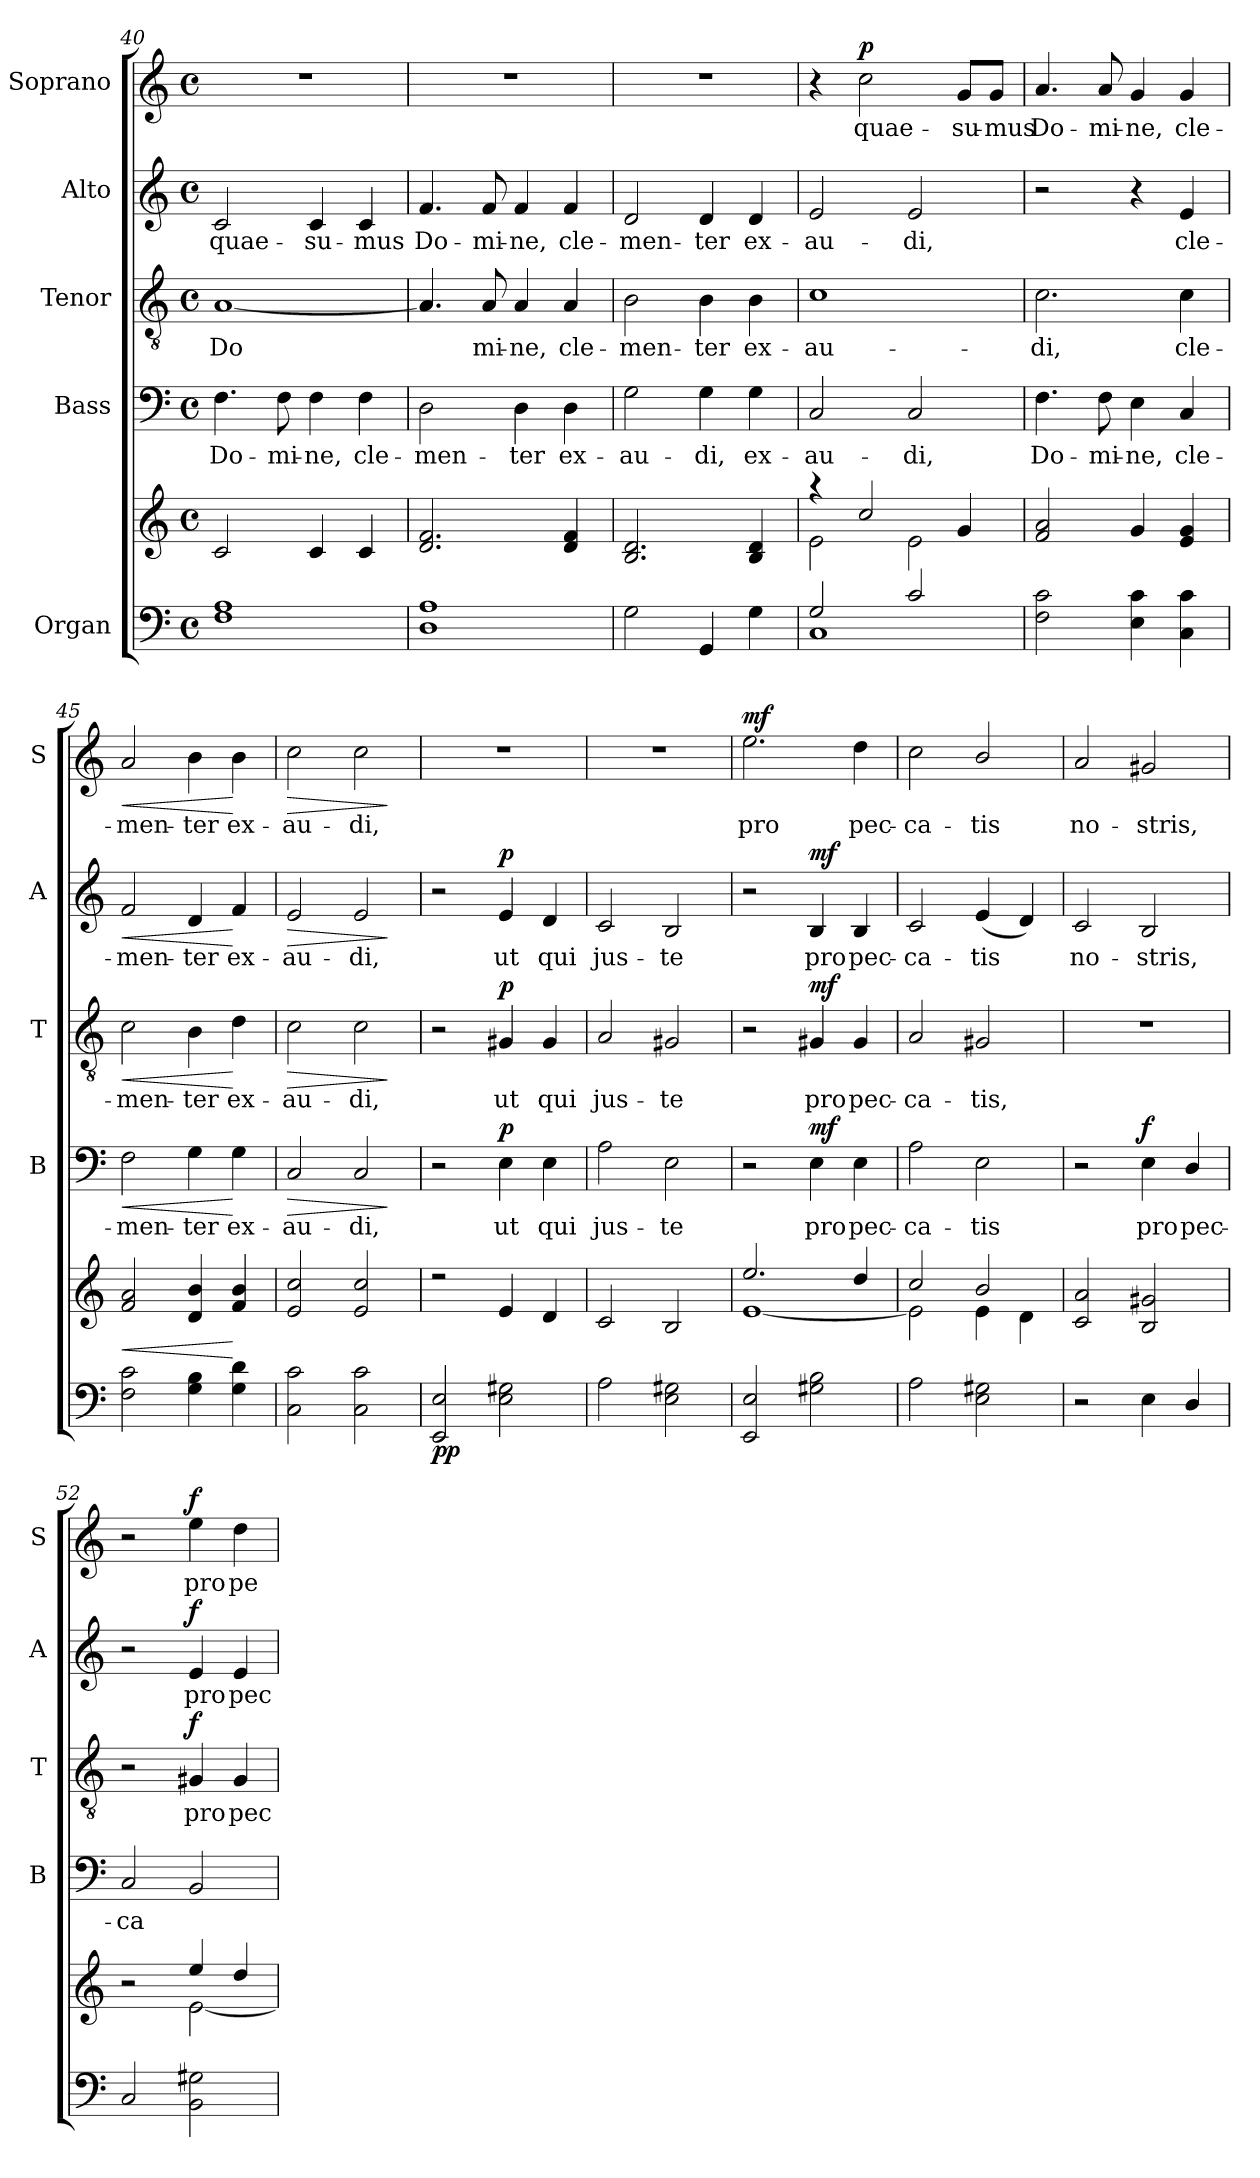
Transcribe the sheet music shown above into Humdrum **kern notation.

**kern	**kern	**dynam	**kern	**text	**dynam	**kern	**text	**dynam	**kern	**text	**dynam	**kern	**text	**dynam
*part5	*part5	*part5	*part4	*part4	*part4	*part3	*part3	*part3	*part2	*part2	*part2	*part1	*part1	*part1
*staff6	*staff5	*staff5/6	*staff4	*staff4	*staff4	*staff3	*staff3	*staff3	*staff2	*staff2	*staff2	*staff1	*staff1	*staff1
*I"Organ	*	*	*I"Bass	*	*	*I"Tenor	*	*	*I"Alto	*	*	*I"Soprano	*	*
*	*	*	*I'B	*	*	*I'T	*	*	*I'A	*	*	*I'S	*	*
*clefF4	*clefG2	*	*clefF4	*	*	*clefGv2	*	*	*clefG2	*	*	*clefG2	*	*
*k[]	*k[]	*	*k[]	*	*	*k[]	*	*	*k[]	*	*	*k[]	*	*
*C:	*C:	*	*C:	*	*	*C:	*	*	*C:	*	*	*C:	*	*
*M4/4	*M4/4	*	*M4/4	*	*	*M4/4	*	*	*M4/4	*	*	*M4/4	*	*
*met(c)	*met(c)	*	*met(c)	*	*	*met(c)	*	*	*met(c)	*	*	*met(c)	*	*
=40	=40	=40	=40	=40	=40	=40	=40	=40	=40	=40	=40	=40	=40	=40
*^	*^	*	*	*	*	*	*	*	*	*	*	*	*	*
!	!	!	!	!	!	!LO:LY:b	!	!	!LO:LY:b	!	!	!LO:LY:b	!	!	!	!
1F 1A	1ryy	2c/	1ryy	.	4.F\	Do-	.	[1A	Do­	.	2c/	quae-	.	1r	.	.
!	!	!	!	!	!	!LO:LY:b	!	!	!	!	!	!	!	!	!	!
.	.	.	.	.	8F\	-mi-	.	.	.	.	.	.	.	.	.	.
!	!	!	!	!	!	!LO:LY:b	!	!	!	!	!	!LO:LY:b	!	!	!	!
.	.	4c/	.	.	4F\	-ne,	.	.	.	.	4c/	-su-	.	.	.	.
!	!	!	!	!	!	!LO:LY:b	!	!	!	!	!	!LO:LY:b	!	!	!	!
.	.	4c/	.	.	4F\	cle-	.	.	.	.	4c/	-mus	.	.	.	.
!!LO:LB:g=z
=41	=41	=41	=41	=41	=41	=41	=41	=41	=41	=41	=41	=41	=41	=41	=41	=41
!	!	!	!	!	!	!LO:LY:b	!	!	!	!	!	!LO:LY:b	!	!	!	!
1D 1A	1ryy	2.d/ 2.f/	1ryy	.	2D\	-men-	.	4.A/]	.	.	4.f/	Do-	.	1r	.	.
!	!	!	!	!	!	!	!	!	!LO:LY:b	!	!	!LO:LY:b	!	!	!	!
.	.	.	.	.	.	.	.	8A/	mi-	.	8f/	-mi-	.	.	.	.
!	!	!	!	!	!	!LO:LY:b	!	!	!LO:LY:b	!	!	!LO:LY:b	!	!	!	!
.	.	.	.	.	4D\	-ter	.	4A/	-ne,	.	4f/	-ne,	.	.	.	.
!	!	!	!	!	!	!LO:LY:b	!	!	!LO:LY:b	!	!	!LO:LY:b	!	!	!	!
.	.	4d/ 4f/	.	.	4D\	ex-	.	4A/	cle-	.	4f/	cle-	.	.	.	.
=42	=42	=42	=42	=42	=42	=42	=42	=42	=42	=42	=42	=42	=42	=42	=42	=42
!	!	!	!	!	!	!LO:LY:b	!	!	!LO:LY:b	!	!	!LO:LY:b	!	!	!	!
2G\	1ryy	2.B/ 2.d/	1ryy	.	2G\	-au-	.	2B\	-men-	.	2d/	-men-	.	1r	.	.
!	!	!	!	!	!	!LO:LY:b	!	!	!LO:LY:b	!	!	!LO:LY:b	!	!	!	!
4GG/	.	.	.	.	4G\	-di,	.	4B\	-ter	.	4d/	-ter	.	.	.	.
!	!	!	!	!	!	!LO:LY:b	!	!	!LO:LY:b	!	!	!LO:LY:b	!	!	!	!
4G\	.	4B/ 4d/	.	.	4G\	ex-	.	4B\	ex-	.	4d/	ex-	.	.	.	.
=43	=43	=43	=43	=43	=43	=43	=43	=43	=43	=43	=43	=43	=43	=43	=43	=43
!	!	!	!	!	!	!LO:LY:b	!	!	!LO:LY:b	!	!	!LO:LY:b	!	!	!	!
2G/	1C	4raa	2e\	.	2C/	-au-	.	1c	-au-	.	2e/	-au-	.	4r	.	.
!	!	!	!	!	!	!	!	!	!	!	!	!	!	!	!LO:LY:b	!LO:DY:b
.	.	2cc/	.	.	.	.	.	.	.	.	.	.	.	2cc\	quae-	p
!	!	!	!	!	!	!LO:LY:b	!	!	!	!	!	!LO:LY:b	!	!	!	!
2c/	.	.	2e\	.	2C/	-di,	.	.	.	.	2e/	-di,	.	.	.	.
!	!	!	!	!	!	!	!	!	!	!	!	!	!	!	!LO:LY:b	!
.	.	4g/	.	.	.	.	.	.	.	.	.	.	.	8g/L	-su-	.
!	!	!	!	!	!	!	!	!	!	!	!	!	!	!	!LO:LY:b	!
.	.	.	.	.	.	.	.	.	.	.	.	.	.	8g/J	-mus	.
=44	=44	=44	=44	=44	=44	=44	=44	=44	=44	=44	=44	=44	=44	=44	=44	=44
!	!	!	!	!	!	!LO:LY:b	!	!	!LO:LY:b	!	!	!	!	!	!LO:LY:b	!
2F\ 2c\	1ryy	2f/ 2a/	1ryy	.	4.F\	Do-	.	2.c\	-di,	.	2r	.	.	4.a/	Do-	.
!	!	!	!	!	!	!LO:LY:b	!	!	!	!	!	!	!	!	!LO:LY:b	!
.	.	.	.	.	8F\	-mi-	.	.	.	.	.	.	.	8a/	-mi-	.
!	!	!	!	!	!	!LO:LY:b	!	!	!	!	!	!	!	!	!LO:LY:b	!
4E\ 4c\	.	4g/	.	.	4E\	-ne,	.	.	.	.	4r	.	.	4g/	-ne,	.
!	!	!	!	!	!	!LO:LY:b	!	!	!LO:LY:b	!	!	!LO:LY:b	!	!	!LO:LY:b	!
4C\ 4c\	.	4e/ 4g/	.	.	4C/	cle-	.	4c\	cle-	.	4e/	cle-	.	4g/	cle-	.
=45	=45	=45	=45	=45	=45	=45	=45	=45	=45	=45	=45	=45	=45	=45	=45	=45
!	!	!	!	!LO:HP:b	!	!LO:LY:b	!LO:HP:b	!	!LO:LY:b	!LO:HP:b	!	!LO:LY:b	!LO:HP:b	!	!LO:LY:b	!LO:HP:b
2F\ 2c\	1ryy	2f/ 2a/	1ryy	<	2F\	-men-	<	2c\	-men-	<	2f/	-men-	<	2a/	-men-	<
!	!	!	!	!	!	!LO:LY:b	!	!	!LO:LY:b	!	!	!LO:LY:b	!	!	!LO:LY:b	!
4G\ 4B\	.	4d/ 4b/	.	.	4G\	-ter	.	4B\	-ter	.	4d/	-ter	.	4b\	-ter	.
!	!	!	!	!	!	!LO:LY:b	!	!	!LO:LY:b	!	!	!LO:LY:b	!	!	!LO:LY:b	!
4G\ 4d\	.	4f/ 4b/	.	[	4G\	ex-	[	4d\	ex-	[	4f/	ex-	[	4b\	ex-	[
=46	=46	=46	=46	=46	=46	=46	=46	=46	=46	=46	=46	=46	=46	=46	=46	=46
!	!	!	!	!LO:HP:b	!	!LO:LY:b	!LO:HP:b	!	!LO:LY:b	!LO:HP:b	!	!LO:LY:b	!LO:HP:b	!	!LO:LY:b	!LO:HP:b
2C\ 2c\	1ryy	2e/ 2cc/	1ryy	>	2C/	-au-	>	2c\	-au-	>	2e/	-au-	>	2cc\	-au-	>
!	!	!	!	!	!	!LO:LY:b	!	!	!LO:LY:b	!	!	!LO:LY:b	!	!	!LO:LY:b	!
2C\ 2c\	.	2e/ 2cc/	.	.	2C/	-di,	.	2c\	-di,	.	2e/	-di,	.	2cc\	-di,	.
*v	*v	*	*	*	*	*	*	*	*	*	*	*	*	*	*	*
*	*v	*v	*	*	*	*	*	*	*	*	*	*	*	*	*
.	.	]	.	.	]	.	.	]	.	.	]	.	.	]
=47	=47	=47	=47	=47	=47	=47	=47	=47	=47	=47	=47	=47	=47	=47
*^	*^	*	*	*	*	*	*	*	*	*	*	*	*	*
!	!	!	!	!LO:DY:b=2	!	!	!	!	!	!	!	!	!	!	!	!
!	!	!	!	!LO:DY:n=1:b	!	!	!	!	!	!	!	!	!	!	!	!
2EE/ 2E/	1ryy	2r	1ryy	p p	2r	.	.	2r	.	.	2r	.	.	1r	.	.
!	!	!	!	!	!	!LO:LY:b	!LO:DY:b	!	!LO:LY:b	!LO:DY:b	!	!LO:LY:b	!LO:DY:b	!	!	!
2E\ 2G#X\	.	4e/	.	.	4E\	ut	p	4G#X/	ut	p	4e/	ut	p	.	.	.
!	!	!	!	!	!	!LO:LY:b	!	!	!LO:LY:b	!	!	!LO:LY:b	!	!	!	!
.	.	4d/	.	.	4E\	qui	.	4G#/	qui	.	4d/	qui	.	.	.	.
=48	=48	=48	=48	=48	=48	=48	=48	=48	=48	=48	=48	=48	=48	=48	=48	=48
!	!	!	!	!	!	!LO:LY:b	!	!	!LO:LY:b	!	!	!LO:LY:b	!	!	!	!
2A\	1ryy	2c/	1ryy	.	2A\	jus-	.	2A/	jus-	.	2c/	jus-	.	1r	.	.
!	!	!	!	!	!	!LO:LY:b	!	!	!LO:LY:b	!	!	!LO:LY:b	!	!	!	!
2E\ 2G#X\	.	2B/	.	.	2E\	-te	.	2G#X/	-te	.	2B/	-te	.	.	.	.
*v	*v	*	*	*	*	*	*	*	*	*	*	*	*	*	*	*
!!LO:PB:g=z
=49	=49	=49	=49	=49	=49	=49	=49	=49	=49	=49	=49	=49	=49	=49	=49
!	!	!	!	!	!	!	!	!	!	!	!	!	!	!LO:LY:b	!LO:DY:b
2EE/ 2E/	2.ee/	[<1e	.	2r	.	.	2r	.	.	2r	.	.	2.ee\	pro	mf
!	!	!	!	!	!LO:LY:b	!LO:DY:b	!	!LO:LY:b	!LO:DY:b	!	!LO:LY:b	!LO:DY:b	!	!	!
2G#X\ 2B\	.	.	.	4E\	pro	mf	4G#X/	pro	mf	4B/	pro	mf	.	.	.
!	!	!	!	!	!LO:LY:b	!	!	!LO:LY:b	!	!	!LO:LY:b	!	!	!LO:LY:b	!
.	4dd/	.	.	4E\	pec-	.	4G#/	pec-	.	4B/	pec-	.	4dd\	pec-	.
=50	=50	=50	=50	=50	=50	=50	=50	=50	=50	=50	=50	=50	=50	=50	=50
!	!	!	!	!	!LO:LY:b	!	!	!LO:LY:b	!	!	!LO:LY:b	!	!	!LO:LY:b	!
2A\	2cc/	2e\]	.	2A\	-ca-	.	2A/	-ca-	.	2c/	-ca-	.	2cc\	-ca-	.
!	!	!	!	!	!LO:LY:b	!	!	!LO:LY:b	!	!	!LO:LY:b	!	!	!LO:LY:b	!
2E\ 2G#X\	2b/	4e\	.	2E\	-tis	.	2G#X/	-tis,	.	(<4e/	-tis	.	2b/	-tis	.
.	.	4d\	.	.	.	.	.	.	.	4d/)	.	.	.	.	.
=51	=51	=51	=51	=51	=51	=51	=51	=51	=51	=51	=51	=51	=51	=51	=51
!	!	!	!	!	!	!	!	!	!	!	!LO:LY:b	!	!	!LO:LY:b	!
2r	2c/ 2a/	1ryy	.	2r	.	.	1r	.	.	2c/	no-	.	2a/	no-	.
!	!	!	!	!	!LO:LY:b	!LO:DY:b	!	!	!	!	!LO:LY:b	!	!	!LO:LY:b	!
4E\	2B/ 2g#X/	.	.	4E\	pro	f	.	.	.	2B/	-stris,	.	2g#X/	-stris,	.
!	!	!	!	!	!LO:LY:b	!	!	!	!	!	!	!	!	!	!
4D/	.	.	.	4D/	pec-	.	.	.	.	.	.	.	.	.	.
=52	=52	=52	=52	=52	=52	=52	=52	=52	=52	=52	=52	=52	=52	=52	=52
!	!	!	!	!	!LO:LY:b	!	!	!	!	!	!	!	!	!	!
2C/	2r	2ryy	.	2C/	-ca­	.	2r	.	.	2r	.	.	2r	.	.
!	!	!	!	!	!	!	!	!LO:LY:b	!LO:DY:b	!	!LO:LY:b	!LO:DY:b	!	!LO:LY:b	!LO:DY:b
2BB\ 2G#X\	4ee/	[<2e\	.	2BB/	.	.	4G#X/	pro	f	4e/	pro	f	4ee\	pro	f
!	!	!	!	!	!	!	!	!LO:LY:b	!	!	!LO:LY:b	!	!	!LO:LY:b	!
.	4dd/	.	.	.	.	.	4G#/	pec-	.	4e/	pec-	.	4dd\	pe-	.
*	*v	*v	*	*	*	*	*	*	*	*	*	*	*	*	*
=	=	=	=	=	=	=	=	=	=	=	=	=	=	=
*-	*-	*-	*-	*-	*-	*-	*-	*-	*-	*-	*-	*-	*-	*-
